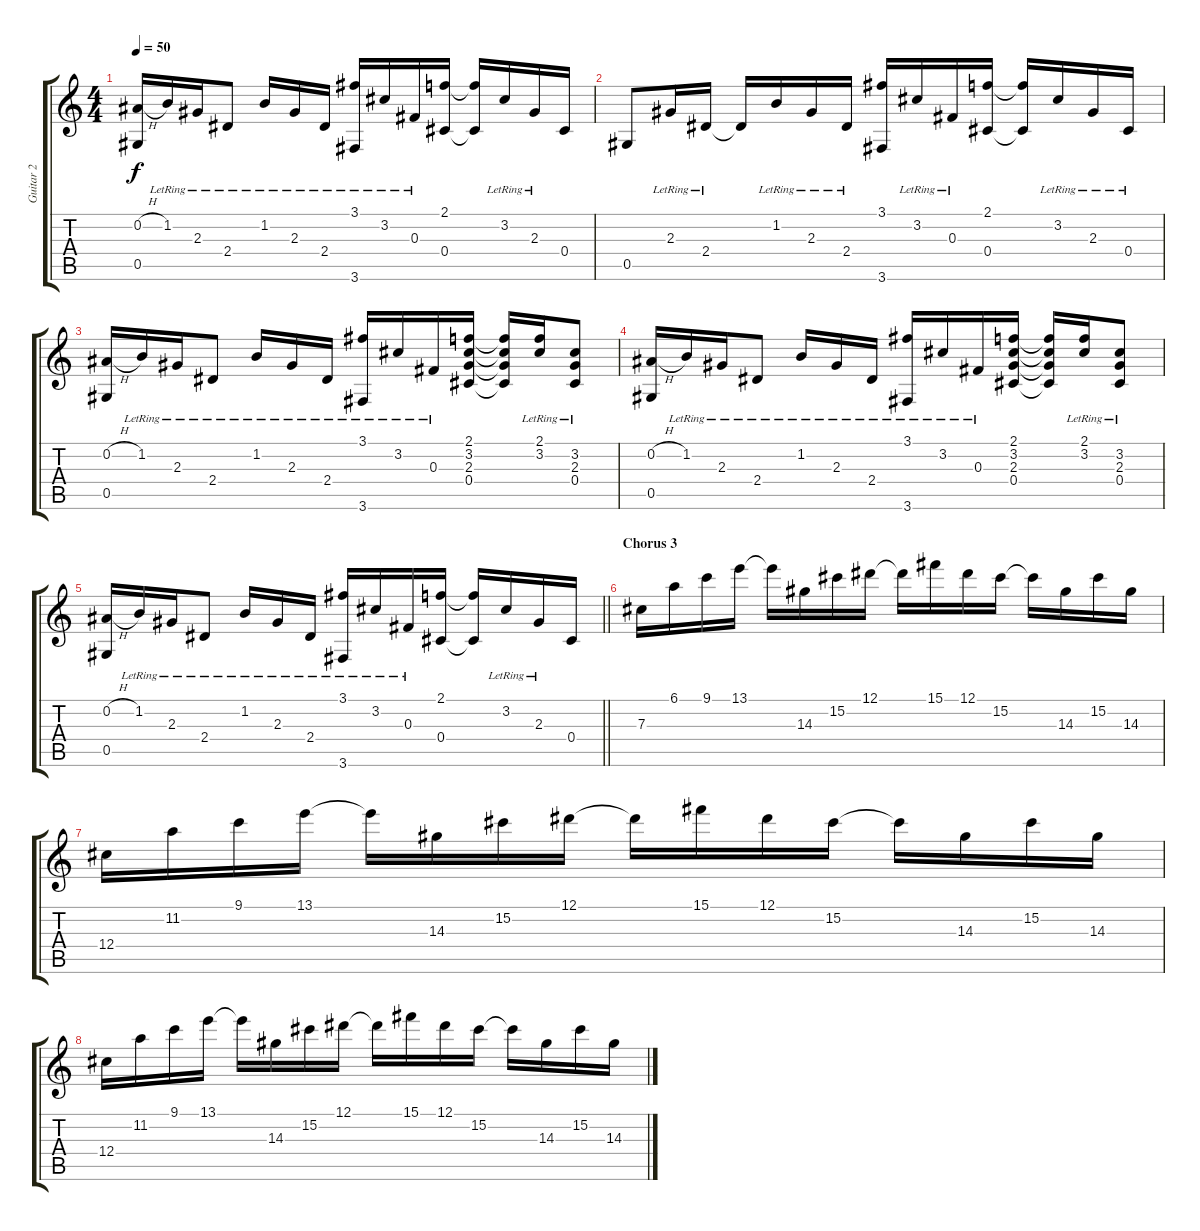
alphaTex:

\track ("Guitar 2" "Guitar 2") {instrument acousticguitarsteel}
\staff {score tabs}
\tuning (Eb4 Bb3 Gb3 Db3 Ab2 Eb2) {hide}
\ts (4 4)
\tempo 50
\clef g2
\ks c
(0.2{h} 0.5).16{dy f} 1.2{lr}.16 2.3{lr}.16 2.4{lr}.8 1.2{lr}.16 2.3{lr}.16 2.4{lr}.16 (3.1{lr} 3.6).16 3.2{lr}.16 0.3{lr}.16 (2.1 0.4).16 (2.1{t} 0.4{t}).16 3.2{lr}.16 2.3{lr}.16 0.4.16 |
0.5.8 2.3{lr}.16 2.4{lr}.16 2.4{t}.16 1.2{lr}.16 2.3{lr}.16 2.4{lr}.16 (3.1 3.6).16 3.2{lr}.16 0.3{lr}.16 (2.1 0.4).16 (2.1{t} 0.4{t}).16 3.2{lr}.16 2.3{lr}.16 0.4{lr}.16 |
(0.2{h} 0.5).16 1.2{lr}.16 2.3{lr}.16 2.4{lr}.8 1.2{lr}.16 2.3{lr}.16 2.4{lr}.16 (3.1{lr} 3.6).16 3.2{lr}.16 0.3{lr}.16 (2.1 3.2 2.3 0.4).16 (2.1{t} 3.2{t} 2.3{t} 0.4{t}).16 (2.1{lr} 3.2{lr}).16 (3.2{lr} 2.3{lr} 0.4{lr}).8 |
(0.2{h} 0.5).16 1.2{lr}.16 2.3{lr}.16 2.4{lr}.8 1.2{lr}.16 2.3{lr}.16 2.4{lr}.16 (3.1{lr} 3.6).16 3.2{lr}.16 0.3{lr}.16 (2.1 3.2 2.3 0.4).16 (2.1{t} 3.2{t} 2.3{t} 0.4{t}).16 (2.1{lr} 3.2{lr}).16 (3.2{lr} 2.3{lr} 0.4{lr}).8 |
\barLineRight lightlight
(0.2{h} 0.5).16 1.2{lr}.16 2.3{lr}.16 2.4{lr}.8 1.2{lr}.16 2.3{lr}.16 2.4{lr}.16 (3.1{lr} 3.6).16 3.2{lr}.16 0.3{lr}.16 (2.1 0.4).16 (2.1{t} 0.4{t}).16 3.2{lr}.16 2.3{lr}.16 0.4.16 |
\section ("" "Chorus 3")
7.3.16{volume 5} 6.1.16 9.1.16 13.1.16 13.1{t}.16 14.3.16 15.2.16 12.1.16 12.1{t}.16 15.1.16 12.1.16 15.2.16 15.2{t}.16 14.3.16 15.2.16 14.3.16 |
12.4.16 11.2.16 9.1.16 13.1.16 13.1{t}.16 14.3.16 15.2.16 12.1.16 12.1{t}.16 15.1.16 12.1.16 15.2.16 15.2{t}.16 14.3.16 15.2.16 14.3.16 |
12.4.16 11.2.16 9.1.16 13.1.16 13.1{t}.16 14.3.16 15.2.16 12.1.16 12.1{t}.16 15.1.16 12.1.16 15.2.16 15.2{t}.16 14.3.16 15.2.16 14.3.16
